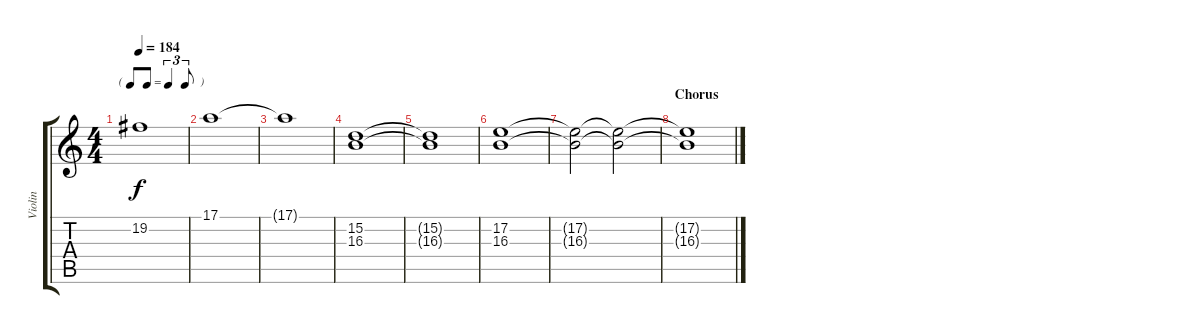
\track ("Violin" "Violin") {instrument violin}
\staff {score tabs}
\tuning (E4 B3 G3 D3 A2 E2) {hide}
\ts (4 4)
\tf triplet8th
\tempo 184
\clef g2
\ks c
19.2{t}.1{dy f} |
17.1.1 |
17.1{t}.1 |
(15.2 16.3).1 |
(15.2{t} 16.3{t}).1 |
(17.2 16.3).1{volume 5} |
(17.2{t} 16.3{t}).2 (17.2{t} 16.3{t}).2{volume 0} |
\section ("" "Chorus")
(17.2{t} 16.3{t}).1
